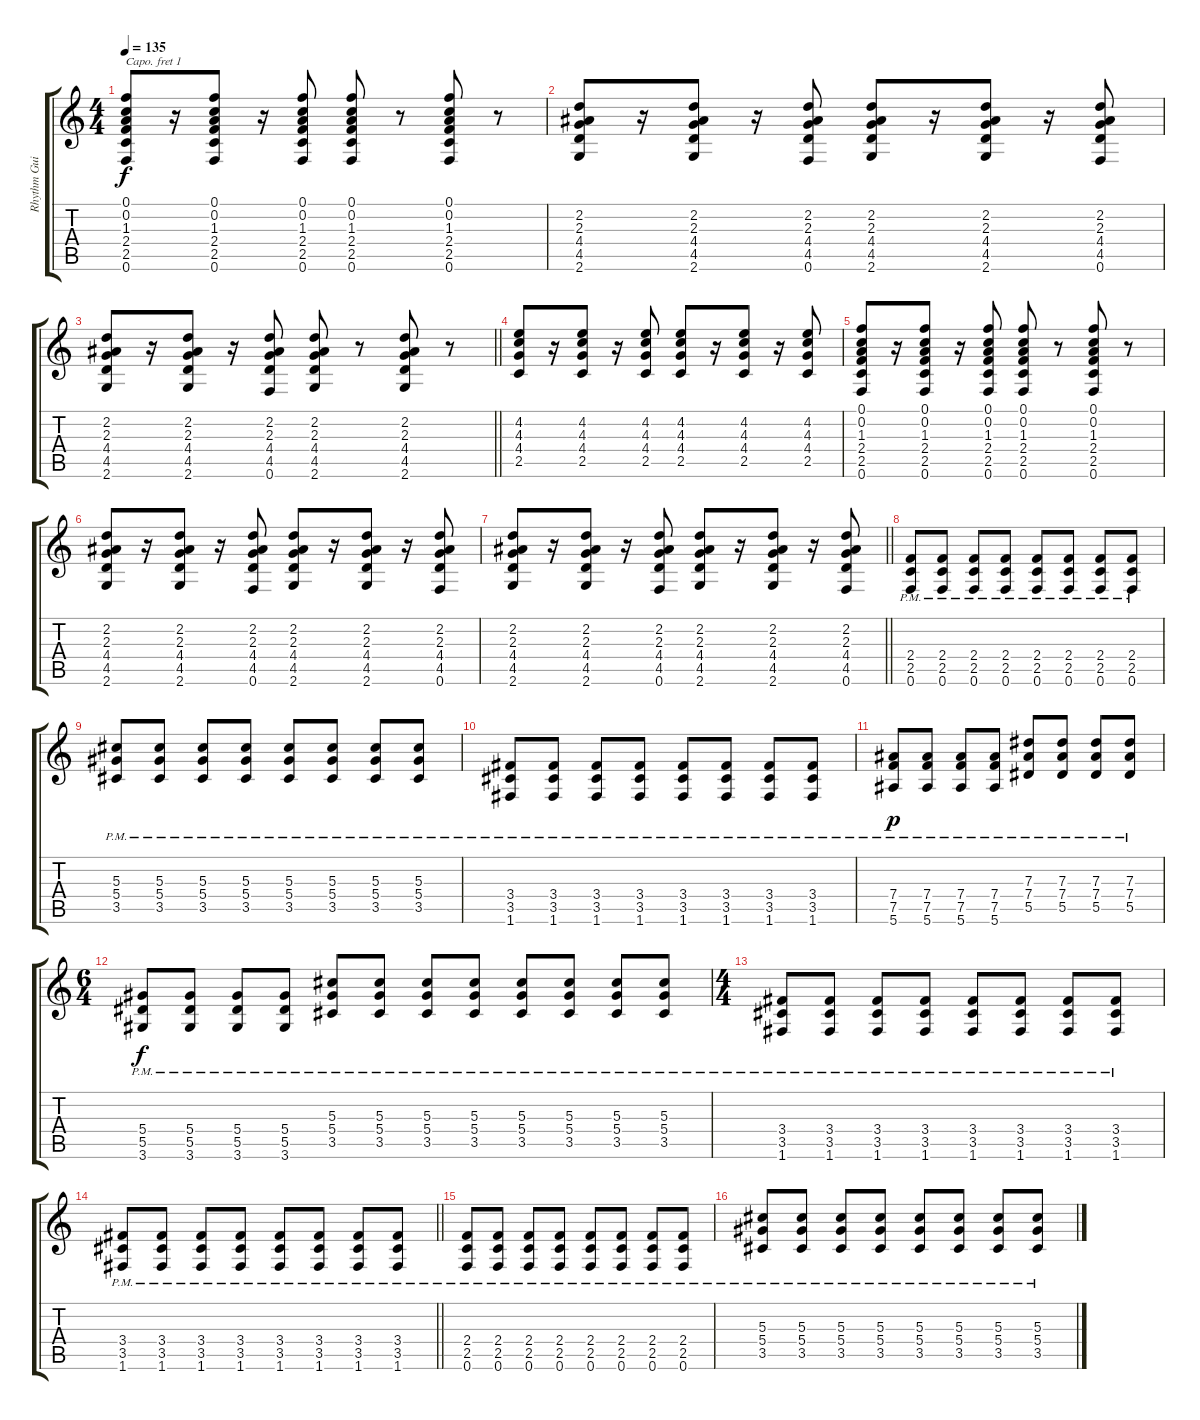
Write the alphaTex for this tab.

\track ("Rhythm Guitar" "Rhythm Gui") {instrument electricguitarclean}
\staff {score tabs}
\capo 1
\tuning (E4 B3 G3 D3 A2 E2) {hide}
\ts (4 4)
\tempo 135
\clef g2
\ks c
(0.1 0.2 1.3 2.4 2.5 0.6).8{dy f} r.16 (0.1 0.2 1.3 2.4 2.5 0.6).8 r.16 (0.1 0.2 1.3 2.4 2.5 0.6).8 (0.1 0.2 1.3 2.4 2.5 0.6).8 r.8 (0.1 0.2 1.3 2.4 2.5 0.6).8 r.8 |
(2.2 2.3 4.4 4.5 2.6).8 r.16 (2.2 2.3 4.4 4.5 2.6).8 r.16 (2.2 2.3 4.4 4.5 0.6).8 (2.2 2.3 4.4 4.5 2.6).8 r.16 (2.2 2.3 4.4 4.5 2.6).8 r.16 (2.2 2.3 4.4 4.5 0.6).8 |
\barLineRight lightlight
(2.2 2.3 4.4 4.5 2.6).8 r.16 (2.2 2.3 4.4 4.5 2.6).8 r.16 (2.2 2.3 4.4 4.5 0.6).8 (2.2 2.3 4.4 4.5 2.6).8 r.8 (2.2 2.3 4.4 4.5 2.6).8 r.8 |
(4.2 4.3 4.4 2.5).8 r.16 (4.2 4.3 4.4 2.5).8 r.16 (4.2 4.3 4.4 2.5).8 (4.2 4.3 4.4 2.5).8 r.16 (4.2 4.3 4.4 2.5).8 r.16 (4.2 4.3 4.4 2.5).8 |
(0.1 0.2 1.3 2.4 2.5 0.6).8 r.16 (0.1 0.2 1.3 2.4 2.5 0.6).8 r.16 (0.1 0.2 1.3 2.4 2.5 0.6).8 (0.1 0.2 1.3 2.4 2.5 0.6).8 r.8 (0.1 0.2 1.3 2.4 2.5 0.6).8 r.8 |
(2.2 2.3 4.4 4.5 2.6).8 r.16 (2.2 2.3 4.4 4.5 2.6).8 r.16 (2.2 2.3 4.4 4.5 0.6).8 (2.2 2.3 4.4 4.5 2.6).8 r.16 (2.2 2.3 4.4 4.5 2.6).8 r.16 (2.2 2.3 4.4 4.5 0.6).8 |
\barLineRight lightlight
(2.2 2.3 4.4 4.5 2.6).8 r.16 (2.2 2.3 4.4 4.5 2.6).8 r.16 (2.2 2.3 4.4 4.5 0.6).8 (2.2 2.3 4.4 4.5 2.6).8 r.16 (2.2 2.3 4.4 4.5 2.6).8 r.16 (2.2 2.3 4.4 4.5 0.6).8 |
(2.4{pm} 2.5{pm} 0.6{pm}).8 (2.4{pm} 2.5{pm} 0.6{pm}).8 (2.4{pm} 2.5{pm} 0.6{pm}).8 (2.4{pm} 2.5{pm} 0.6{pm}).8 (2.4{pm} 2.5{pm} 0.6{pm}).8 (2.4{pm} 2.5{pm} 0.6{pm}).8 (2.4{pm} 2.5{pm} 0.6{pm}).8 (2.4{pm} 2.5{pm} 0.6{pm}).8 |
(5.3{pm} 5.4{pm} 3.5{pm}).8 (5.3{pm} 5.4{pm} 3.5{pm}).8 (5.3{pm} 5.4{pm} 3.5{pm}).8 (5.3{pm} 5.4{pm} 3.5{pm}).8 (5.3{pm} 5.4{pm} 3.5{pm}).8 (5.3{pm} 5.4{pm} 3.5{pm}).8 (5.3{pm} 5.4{pm} 3.5{pm}).8 (5.3{pm} 5.4{pm} 3.5{pm}).8 |
(3.4{pm} 3.5{pm} 1.6{pm}).8 (3.4{pm} 3.5{pm} 1.6{pm}).8 (3.4{pm} 3.5{pm} 1.6{pm}).8 (3.4{pm} 3.5{pm} 1.6{pm}).8 (3.4{pm} 3.5{pm} 1.6{pm}).8 (3.4{pm} 3.5{pm} 1.6{pm}).8 (3.4{pm} 3.5{pm} 1.6{pm}).8 (3.4{pm} 3.5{pm} 1.6{pm}).8 |
(7.4{pm} 7.5{pm} 5.6{pm}).8{dy p} (7.4{pm} 7.5{pm} 5.6{pm}).8 (7.4{pm} 7.5{pm} 5.6{pm}).8 (7.4{pm} 7.5{pm} 5.6{pm}).8 (7.3{pm} 7.4{pm} 5.5{pm}).8 (7.3{pm} 7.4{pm} 5.5{pm}).8 (7.3{pm} 7.4{pm} 5.5{pm}).8 (7.3{pm} 7.4{pm} 5.5{pm}).8 |
\ts (6 4)
(5.4{pm} 5.5{pm} 3.6{pm}).8{dy f} (5.4{pm} 5.5{pm} 3.6{pm}).8 (5.4{pm} 5.5{pm} 3.6{pm}).8 (5.4{pm} 5.5{pm} 3.6{pm}).8 (5.3{pm} 5.4{pm} 3.5{pm}).8 (5.3{pm} 5.4{pm} 3.5{pm}).8 (5.3{pm} 5.4{pm} 3.5{pm}).8 (5.3{pm} 5.4{pm} 3.5{pm}).8 (5.3{pm} 5.4{pm} 3.5{pm}).8 (5.3{pm} 5.4{pm} 3.5{pm}).8 (5.3{pm} 5.4{pm} 3.5{pm}).8 (5.3{pm} 5.4{pm} 3.5{pm}).8 |
\ts (4 4)
(3.4{pm} 3.5{pm} 1.6{pm}).8 (3.4{pm} 3.5{pm} 1.6{pm}).8 (3.4{pm} 3.5{pm} 1.6{pm}).8 (3.4{pm} 3.5{pm} 1.6{pm}).8 (3.4{pm} 3.5{pm} 1.6{pm}).8 (3.4{pm} 3.5{pm} 1.6{pm}).8 (3.4{pm} 3.5{pm} 1.6{pm}).8 (3.4{pm} 3.5{pm} 1.6{pm}).8 |
\barLineRight lightlight
(3.4{pm} 3.5{pm} 1.6{pm}).8 (3.4{pm} 3.5{pm} 1.6{pm}).8 (3.4{pm} 3.5{pm} 1.6{pm}).8 (3.4{pm} 3.5{pm} 1.6{pm}).8 (3.4{pm} 3.5{pm} 1.6{pm}).8 (3.4{pm} 3.5{pm} 1.6{pm}).8 (3.4{pm} 3.5{pm} 1.6{pm}).8 (3.4{pm} 3.5{pm} 1.6{pm}).8 |
(2.4{pm} 2.5{pm} 0.6{pm}).8 (2.4{pm} 2.5{pm} 0.6{pm}).8 (2.4{pm} 2.5{pm} 0.6{pm}).8 (2.4{pm} 2.5{pm} 0.6{pm}).8 (2.4{pm} 2.5{pm} 0.6{pm}).8 (2.4{pm} 2.5{pm} 0.6{pm}).8 (2.4{pm} 2.5{pm} 0.6{pm}).8 (2.4{pm} 2.5{pm} 0.6{pm}).8 |
(5.3{pm} 5.4{pm} 3.5{pm}).8 (5.3{pm} 5.4{pm} 3.5{pm}).8 (5.3{pm} 5.4{pm} 3.5{pm}).8 (5.3{pm} 5.4{pm} 3.5{pm}).8 (5.3{pm} 5.4{pm} 3.5{pm}).8 (5.3{pm} 5.4{pm} 3.5{pm}).8 (5.3{pm} 5.4{pm} 3.5{pm}).8 (5.3{pm} 5.4{pm} 3.5{pm}).8
